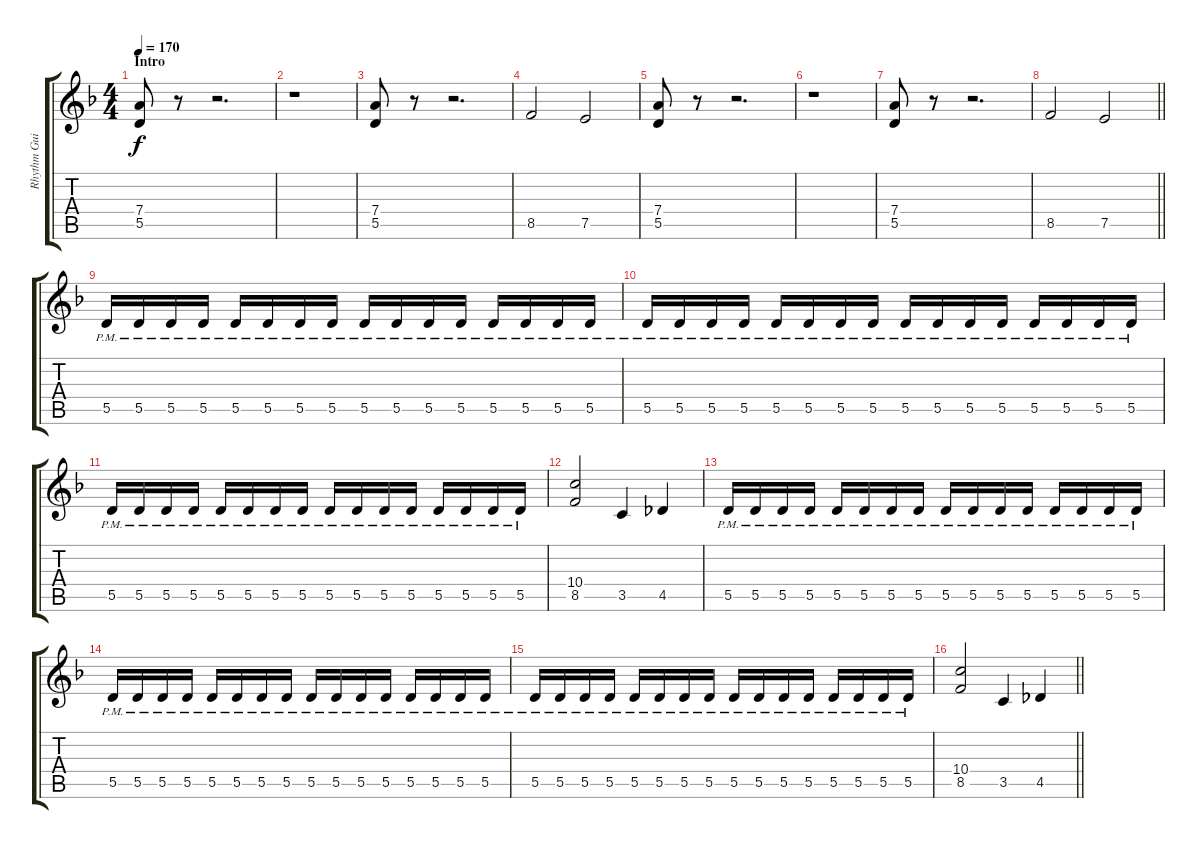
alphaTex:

\track ("Rhythm Guitar 2: Tapani Kangas" "Rhythm Gui") {instrument distortionguitar}
\staff {score tabs}
\tuning (E4 B3 G3 D3 A2 E2) {hide}
\ts (4 4)
\section ("" "Intro")
\tempo 170
\clef g2
\ks dminor
(7.4 5.5).8{dy f instrument distortionguitar} r.8 r.2{d} |
r.1 |
(7.4 5.5).8 r.8 r.2{d} |
8.5.2 7.5.2 |
(7.4 5.5).8 r.8 r.2{d} |
r.1 |
(7.4 5.5).8 r.8 r.2{d} |
\barLineRight lightlight
8.5.2 7.5.2 |
5.5{pm}.16 5.5{pm}.16 5.5{pm}.16 5.5{pm}.16 5.5{pm}.16 5.5{pm}.16 5.5{pm}.16 5.5{pm}.16 5.5{pm}.16 5.5{pm}.16 5.5{pm}.16 5.5{pm}.16 5.5{pm}.16 5.5{pm}.16 5.5{pm}.16 5.5{pm}.16 |
5.5{pm}.16 5.5{pm}.16 5.5{pm}.16 5.5{pm}.16 5.5{pm}.16 5.5{pm}.16 5.5{pm}.16 5.5{pm}.16 5.5{pm}.16 5.5{pm}.16 5.5{pm}.16 5.5{pm}.16 5.5{pm}.16 5.5{pm}.16 5.5{pm}.16 5.5{pm}.16 |
5.5{pm}.16 5.5{pm}.16 5.5{pm}.16 5.5{pm}.16 5.5{pm}.16 5.5{pm}.16 5.5{pm}.16 5.5{pm}.16 5.5{pm}.16 5.5{pm}.16 5.5{pm}.16 5.5{pm}.16 5.5{pm}.16 5.5{pm}.16 5.5{pm}.16 5.5{pm}.16 |
(10.4 8.5).2 3.5.4 4.5.4 |
5.5{pm}.16 5.5{pm}.16 5.5{pm}.16 5.5{pm}.16 5.5{pm}.16 5.5{pm}.16 5.5{pm}.16 5.5{pm}.16 5.5{pm}.16 5.5{pm}.16 5.5{pm}.16 5.5{pm}.16 5.5{pm}.16 5.5{pm}.16 5.5{pm}.16 5.5{pm}.16 |
5.5{pm}.16 5.5{pm}.16 5.5{pm}.16 5.5{pm}.16 5.5{pm}.16 5.5{pm}.16 5.5{pm}.16 5.5{pm}.16 5.5{pm}.16 5.5{pm}.16 5.5{pm}.16 5.5{pm}.16 5.5{pm}.16 5.5{pm}.16 5.5{pm}.16 5.5{pm}.16 |
5.5{pm}.16 5.5{pm}.16 5.5{pm}.16 5.5{pm}.16 5.5{pm}.16 5.5{pm}.16 5.5{pm}.16 5.5{pm}.16 5.5{pm}.16 5.5{pm}.16 5.5{pm}.16 5.5{pm}.16 5.5{pm}.16 5.5{pm}.16 5.5{pm}.16 5.5{pm}.16 |
\barLineRight lightlight
(10.4 8.5).2 3.5.4 4.5.4
